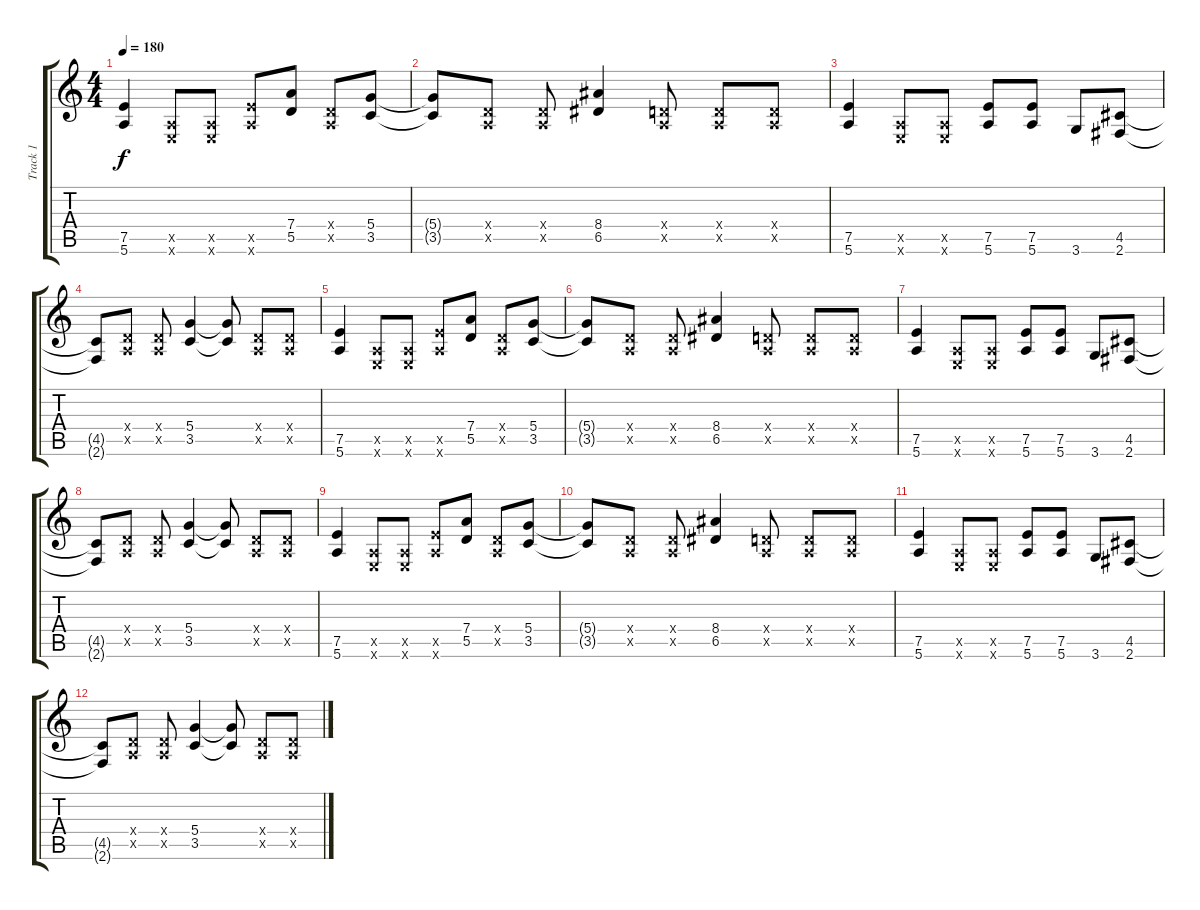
\track ("Track 1" "Track 1") {instrument distortionguitar}
\staff {score tabs}
\tuning (E4 B3 G3 D3 A2 E2) {hide}
\ts (4 4)
\tempo 180
\clef g2
\ks c
(7.5 5.6).4{dy f} (0.5{x} 0.6{x}).8 (0.5{x} 0.6{x}).8 (7.5{x} 5.6{x}).8 (7.4 5.5).8 (0.4{x} 0.5{x}).8 (5.4 3.5).8 |
(5.4{t} 3.5{t}).8 (0.4{x} 0.5{x}).8 (0.4{x} 0.5{x}).8 (8.4 6.5).4 (0.4{x} 0.5{x}).8 (0.4{x} 0.5{x}).8 (0.4{x} 0.5{x}).8 |
(7.5 5.6).4 (0.5{x} 0.6{x}).8 (0.5{x} 0.6{x}).8 (7.5 5.6).8 (7.5 5.6).8 3.6.8 (4.5 2.6).8 |
(4.5{t} 2.6{t}).8 (0.4{x} 0.5{x}).8 (0.4{x} 0.5{x}).8 (5.4 3.5).4 (5.4{t} 3.5{t}).8 (0.4{x} 0.5{x}).8 (0.4{x} 0.5{x}).8 |
(7.5 5.6).4 (0.5{x} 0.6{x}).8 (0.5{x} 0.6{x}).8 (7.5{x} 5.6{x}).8 (7.4 5.5).8 (0.4{x} 0.5{x}).8 (5.4 3.5).8 |
(5.4{t} 3.5{t}).8 (0.4{x} 0.5{x}).8 (0.4{x} 0.5{x}).8 (8.4 6.5).4 (0.4{x} 0.5{x}).8 (0.4{x} 0.5{x}).8 (0.4{x} 0.5{x}).8 |
(7.5 5.6).4 (0.5{x} 0.6{x}).8 (0.5{x} 0.6{x}).8 (7.5 5.6).8 (7.5 5.6).8 3.6.8 (4.5 2.6).8 |
(4.5{t} 2.6{t}).8 (0.4{x} 0.5{x}).8 (0.4{x} 0.5{x}).8 (5.4 3.5).4 (5.4{t} 3.5{t}).8 (0.4{x} 0.5{x}).8 (0.4{x} 0.5{x}).8 |
(7.5 5.6).4 (0.5{x} 0.6{x}).8 (0.5{x} 0.6{x}).8 (7.5{x} 5.6{x}).8 (7.4 5.5).8 (0.4{x} 0.5{x}).8 (5.4 3.5).8 |
(5.4{t} 3.5{t}).8 (0.4{x} 0.5{x}).8 (0.4{x} 0.5{x}).8 (8.4 6.5).4 (0.4{x} 0.5{x}).8 (0.4{x} 0.5{x}).8 (0.4{x} 0.5{x}).8 |
(7.5 5.6).4 (0.5{x} 0.6{x}).8 (0.5{x} 0.6{x}).8 (7.5 5.6).8 (7.5 5.6).8 3.6.8 (4.5 2.6).8 |
(4.5{t} 2.6{t}).8 (0.4{x} 0.5{x}).8 (0.4{x} 0.5{x}).8 (5.4 3.5).4 (5.4{t} 3.5{t}).8 (0.4{x} 0.5{x}).8 (0.4{x} 0.5{x}).8
